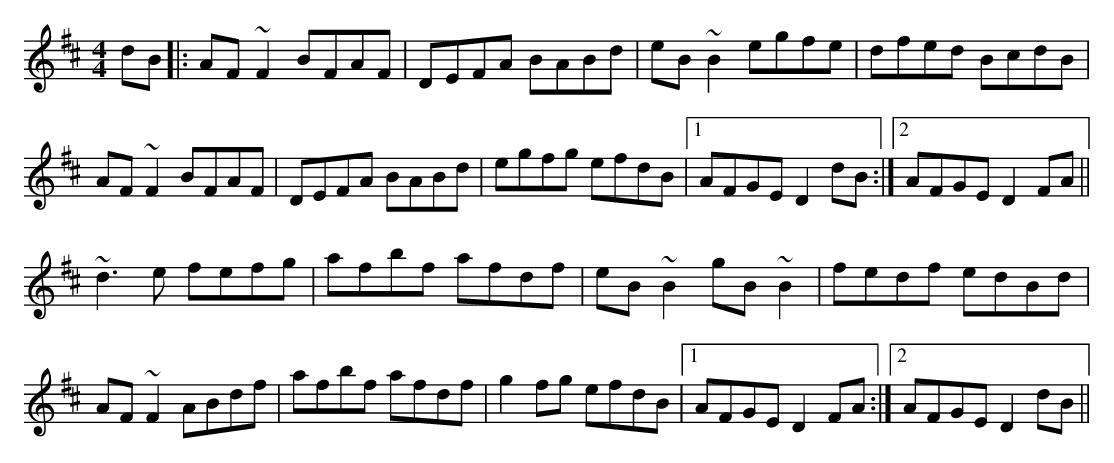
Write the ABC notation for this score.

X:1
M:4/4
K:D
dB|:AF~F2 BFAF|DEFA BABd|eB~B2 egfe|dfed BcdB|
AF~F2 BFAF|DEFA BABd|egfg efdB|1 AFGE D2dB:|2 AFGE D2FA||
~d3e fefg|afbf afdf|eB~B2 gB~B2|fedf edBd|
AF~F2 ABdf|afbf afdf|g2fg efdB|1 AFGE D2FA:|2 AFGE D2dB||
